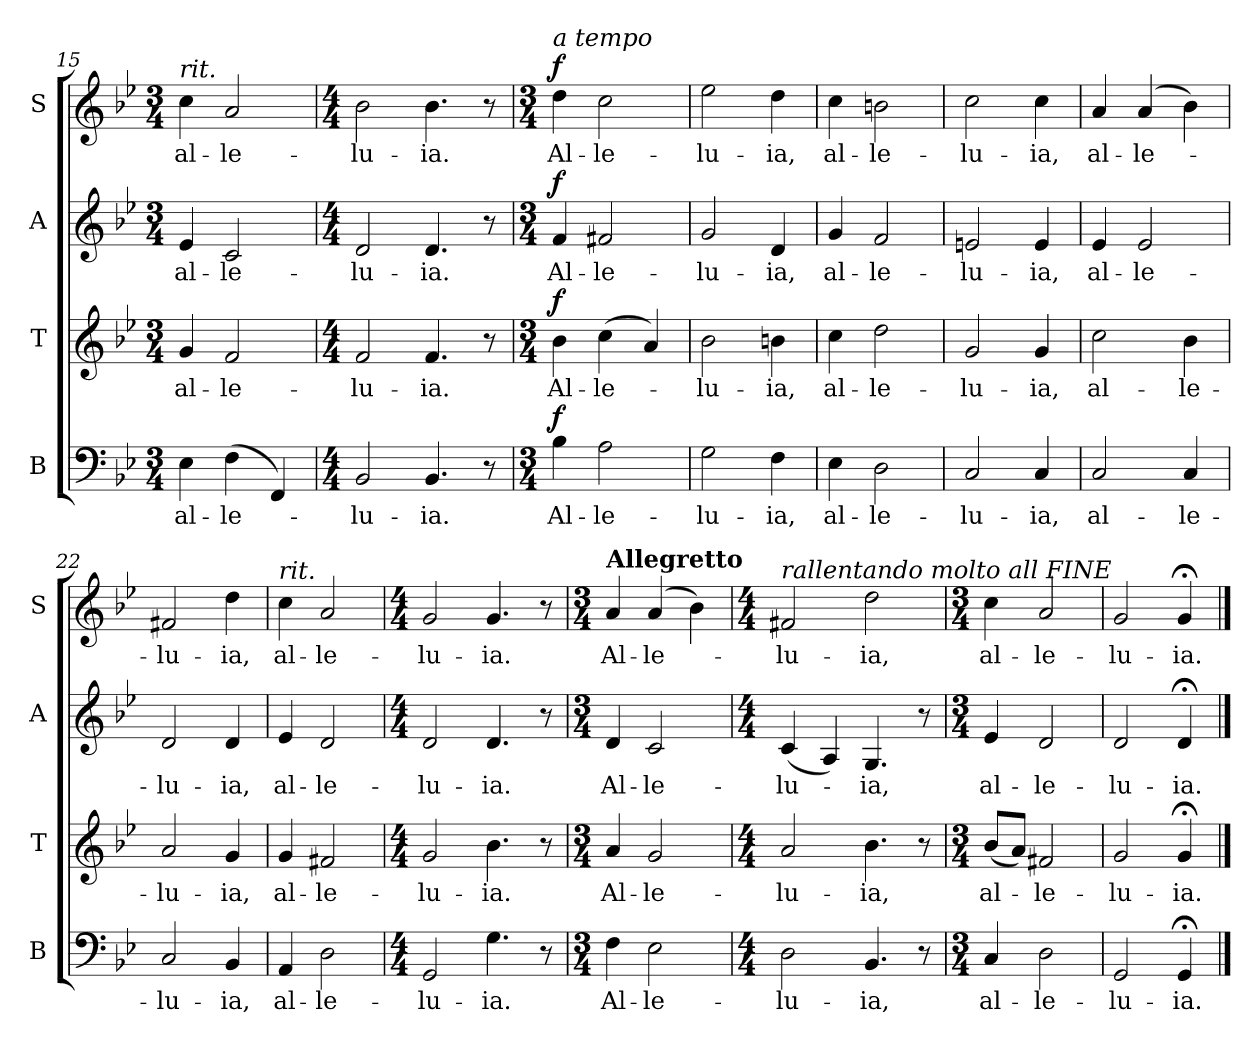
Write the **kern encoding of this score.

**kern	**text	**dynam	**kern	**text	**dynam	**kern	**text	**dynam	**kern	**text	**dynam
*part4	*part4	*part4	*part3	*part3	*part3	*part2	*part2	*part2	*part1	*part1	*part1
*staff4	*staff4	*staff4	*staff3	*staff3	*staff3	*staff2	*staff2	*staff2	*staff1	*staff1	*staff1
*I"B	*	*	*I"T	*	*	*I"A	*	*	*I"S	*	*
*I'B	*	*	*I'T	*	*	*I'A	*	*	*I'S	*	*
*clefF4	*	*	*clefG2	*	*	*clefG2	*	*	*clefG2	*	*
*k[b-e-]	*	*	*k[b-e-]	*	*	*k[b-e-]	*	*	*k[b-e-]	*	*
*M3/4	*	*	*M3/4	*	*	*M3/4	*	*	*M3/4	*	*
*MM148	*	*	*MM148	*	*	*MM148	*	*	*MM148	*	*
=15	=15	=15	=15	=15	=15	=15	=15	=15	=15	=15	=15
!	!	!	!	!	!	!	!	!	!LO:TX:a:i:t=rit.	!	!
4E-\	al-	.	4g/	al-	.	4e-/	al-	.	4cc\	al-	.
(4F\	-le-	.	2f/	-le-	.	2c/	-le-	.	2a/	-le-	.
4FF/)	.	.	.	.	.	.	.	.	.	.	.
=16	=16	=16	=16	=16	=16	=16	=16	=16	=16	=16	=16
*M4/4	*	*	*M4/4	*	*	*M4/4	*	*	*M4/4	*	*
2BB-/	-lu-	.	2f/	-lu-	.	2d/	-lu-	.	2b-\	-lu-	.
4.BB-/	-ia.	.	4.f/	-ia.	.	4.d/	-ia.	.	4.b-\	-ia.	.
8r	.	.	8r	.	.	8r	.	.	8r	.	.
!!LO:PB:g=z
=17	=17	=17	=17	=17	=17	=17	=17	=17	=17	=17	=17
*M3/4	*	*	*M3/4	*	*	*M3/4	*	*	*M3/4	*	*
*	*	*	*	*	*	*	*	*	*MM168	*	*
!	!	!	!	!	!	!	!	!	!LO:TX:a:i:t=a tempo	!	!
!	!	!LO:DY:a	!	!	!LO:DY:a	!	!	!LO:DY:a	!	!	!LO:DY:a
4B-\	Al-	f	4b-\	Al-	f	4f/	Al-	f	4dd\	Al-	f
2A\	-le-	.	(4cc\	-le-	.	2f#X/	-le-	.	2cc\	-le-	.
.	.	.	4a/)	.	.	.	.	.	.	.	.
=18	=18	=18	=18	=18	=18	=18	=18	=18	=18	=18	=18
2G\	-lu-	.	2b-\	-lu-	.	2g/	-lu-	.	2ee-\	-lu-	.
4F\	-ia,	.	4bn\	-ia,	.	4d/	-ia,	.	4dd\	-ia,	.
=19	=19	=19	=19	=19	=19	=19	=19	=19	=19	=19	=19
4E-\	al-	.	4cc\	al-	.	4g/	al-	.	4cc\	al-	.
2D\	-le-	.	2dd\	-le-	.	2f/	-le-	.	2bn\	-le-	.
=20	=20	=20	=20	=20	=20	=20	=20	=20	=20	=20	=20
2C/	-lu-	.	2g/	-lu-	.	2en/	-lu-	.	2cc\	-lu-	.
4C/	-ia,	.	4g/	-ia,	.	4e/	-ia,	.	4cc\	-ia,	.
=21	=21	=21	=21	=21	=21	=21	=21	=21	=21	=21	=21
2C/	al-	.	2cc\	al-	.	4e-/	al-	.	4a/	al-	.
.	.	.	.	.	.	2e-/	-le-	.	(4a/	-le-	.
4C/	-le-	.	4b-\	-le-	.	.	.	.	4b-\)	.	.
=22	=22	=22	=22	=22	=22	=22	=22	=22	=22	=22	=22
2C/	-lu-	.	2a/	-lu-	.	2d/	-lu-	.	2f#X/	-lu-	.
4BB-/	-ia,	.	4g/	-ia,	.	4d/	-ia,	.	4dd\	-ia,	.
=23	=23	=23	=23	=23	=23	=23	=23	=23	=23	=23	=23
*	*	*	*	*	*	*	*	*	*MM148	*	*
!	!	!	!	!	!	!	!	!	!LO:TX:a:i:t=rit.	!	!
4AA/	al-	.	4g/	al-	.	4e-/	al-	.	4cc\	al-	.
2D\	-le-	.	2f#X/	-le-	.	2d/	-le-	.	2a/	-le-	.
=24	=24	=24	=24	=24	=24	=24	=24	=24	=24	=24	=24
*M4/4	*	*	*M4/4	*	*	*M4/4	*	*	*M4/4	*	*
2GG/	-lu-	.	2g/	-lu-	.	2d/	-lu-	.	2g/	-lu-	.
4.G\	-ia.	.	4.b-\	-ia.	.	4.d/	-ia.	.	4.g/	-ia.	.
8r	.	.	8r	.	.	8r	.	.	8r	.	.
!!LO:LB:g=z
=25	=25	=25	=25	=25	=25	=25	=25	=25	=25	=25	=25
*M3/4	*	*	*M3/4	*	*	*M3/4	*	*	*M3/4	*	*
*	*	*	*	*	*	*	*	*	*MM112	*	*
!	!	!	!	!	!	!	!	!	!LO:TX:a:B:t=Allegretto	!	!
4F\	Al-	.	4a/	Al-	.	4d/	Al-	.	4a/	Al-	.
2E-\	-le-	.	2g/	-le-	.	2c/	-le-	.	(4a/	-le-	.
.	.	.	.	.	.	.	.	.	4b-\)	.	.
=26	=26	=26	=26	=26	=26	=26	=26	=26	=26	=26	=26
*M4/4	*	*	*M4/4	*	*	*M4/4	*	*	*M4/4	*	*
*	*	*	*	*	*	*	*	*	*MM102	*	*
!	!	!	!	!	!	!	!	!	!LO:TX:a:i:t=rallentando molto all FINE	!	!
2D\	-lu-	.	2a/	-lu-	.	(4c/	-lu-	.	2f#X/	-lu-	.
.	.	.	.	.	.	4A/)	.	.	.	.	.
4.BB-/	-ia,	.	4.b-\	-ia,	.	4.G/	-ia,	.	2dd\	-ia,	.
8r	.	.	8r	.	.	8r	.	.	.	.	.
=27	=27	=27	=27	=27	=27	=27	=27	=27	=27	=27	=27
*M3/4	*	*	*M3/4	*	*	*M3/4	*	*	*M3/4	*	*
4C/	al-	.	(8b-/L	al-	.	4e-/	al-	.	4cc\	al-	.
.	.	.	8a/J)	.	.	.	.	.	.	.	.
2D\	-le-	.	2f#X/	-le-	.	2d/	-le-	.	2a/	-le-	.
=28	=28	=28	=28	=28	=28	=28	=28	=28	=28	=28	=28
2GG/	-lu-	.	2g/	-lu-	.	2d/	-lu-	.	2g/	-lu-	.
4GG;</	-ia.	.	4g;</	-ia.	.	4d;</	-ia.	.	4g;</	-ia.	.
==	==	==	==	==	==	==	==	==	==	==	==
*-	*-	*-	*-	*-	*-	*-	*-	*-	*-	*-	*-
